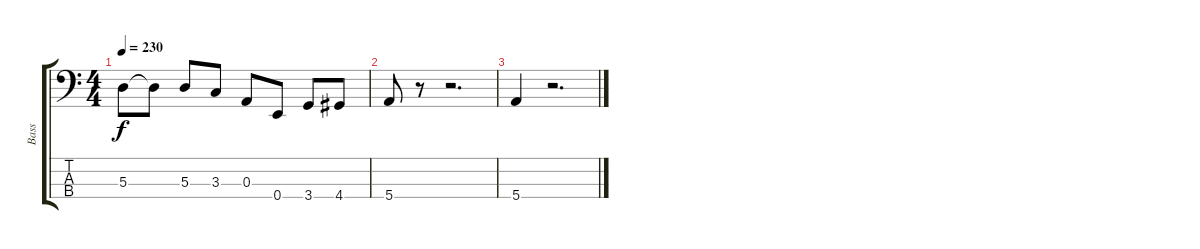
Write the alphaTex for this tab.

\track ("Bass" "Bass") {instrument electricbassfinger}
\staff {score tabs}
\tuning (G2 D2 A1 E1) {hide}
\ts (4 4)
\tempo 230
\clef f4
\ks c
5.3.8{dy f} 5.3{t}.8 5.3.8 3.3.8 0.3.8 0.4.8 3.4.8 4.4.8 |
5.4.8 r.8 r.2{d} |
5.4.4 r.2{d}
